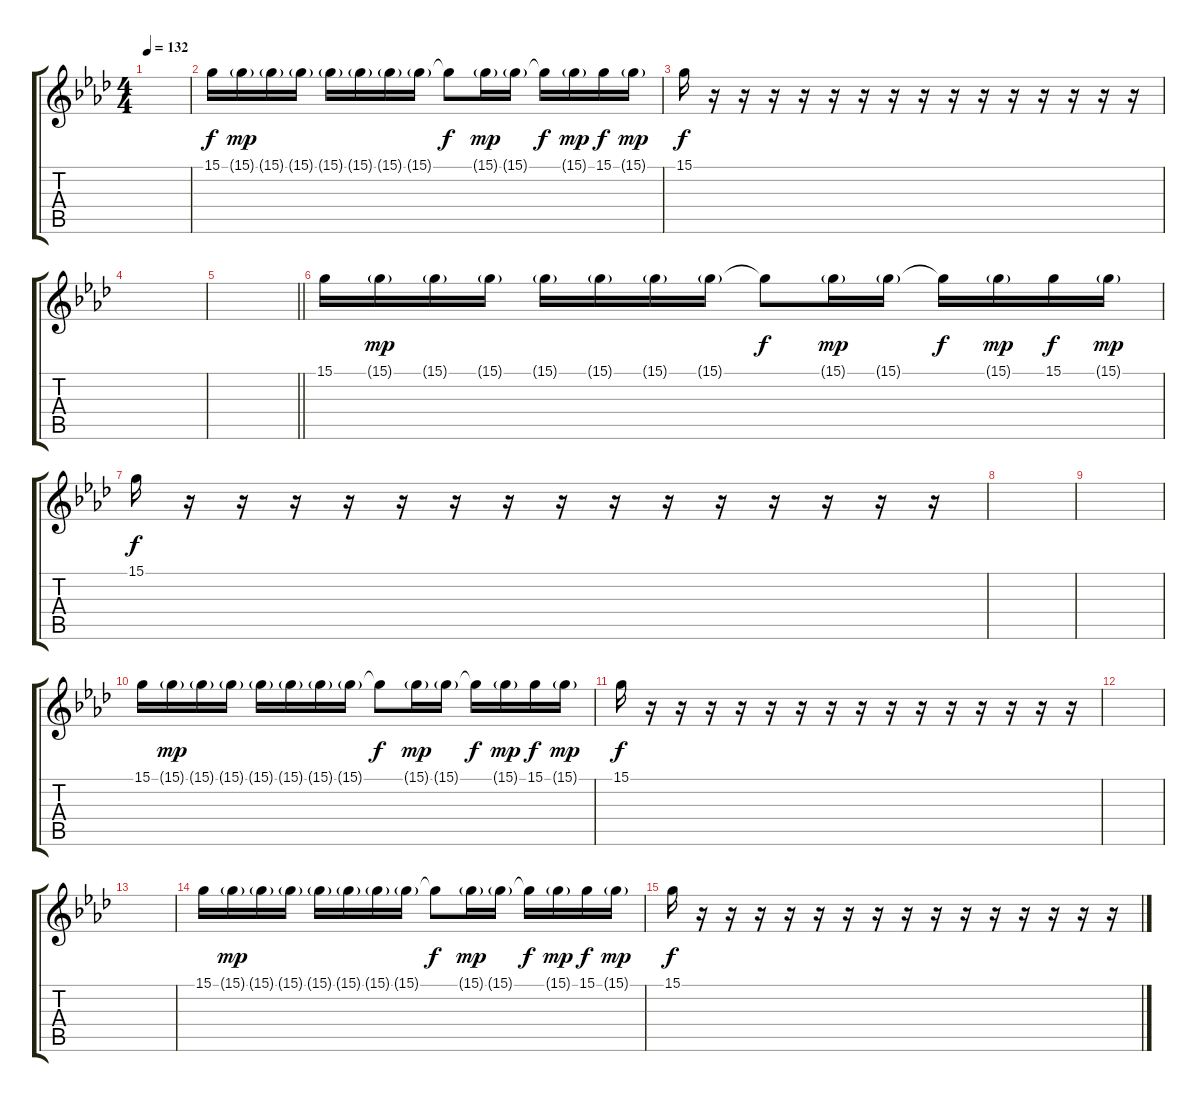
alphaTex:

\track "" {instrument electricpiano1}
\staff {score tabs}
\tuning (E4 B3 G3 D3 A2 D2) {hide}
\ts (4 4)
\tempo 132
\clef g2
\ks fminor
|
15.1.16 15.1{g}.16{dy mp} 15.1{g}.16 15.1{g}.16 15.1{g}.16 15.1{g}.16 15.1{g}.16 15.1{g}.16 15.1{t}.8{dy f} 15.1{g}.16{dy mp} 15.1{g}.16 15.1{t}.16{dy f} 15.1{g}.16{dy mp} 15.1.16{dy f} 15.1{g}.16{dy mp} |
15.1.16{dy f} r.16 r.16 r.16 r.16 r.16 r.16 r.16 r.16 r.16 r.16 r.16 r.16 r.16 r.16 r.16 |
|
\barLineRight lightlight
|
15.1.16 15.1{g}.16{dy mp} 15.1{g}.16 15.1{g}.16 15.1{g}.16 15.1{g}.16 15.1{g}.16 15.1{g}.16 15.1{t}.8{dy f} 15.1{g}.16{dy mp} 15.1{g}.16 15.1{t}.16{dy f} 15.1{g}.16{dy mp} 15.1.16{dy f} 15.1{g}.16{dy mp} |
15.1.16{dy f} r.16 r.16 r.16 r.16 r.16 r.16 r.16 r.16 r.16 r.16 r.16 r.16 r.16 r.16 r.16 |
|
|
15.1.16 15.1{g}.16{dy mp} 15.1{g}.16 15.1{g}.16 15.1{g}.16 15.1{g}.16 15.1{g}.16 15.1{g}.16 15.1{t}.8{dy f} 15.1{g}.16{dy mp} 15.1{g}.16 15.1{t}.16{dy f} 15.1{g}.16{dy mp} 15.1.16{dy f} 15.1{g}.16{dy mp} |
15.1.16{dy f} r.16 r.16 r.16 r.16 r.16 r.16 r.16 r.16 r.16 r.16 r.16 r.16 r.16 r.16 r.16 |
|
|
15.1.16 15.1{g}.16{dy mp} 15.1{g}.16 15.1{g}.16 15.1{g}.16 15.1{g}.16 15.1{g}.16 15.1{g}.16 15.1{t}.8{dy f} 15.1{g}.16{dy mp} 15.1{g}.16 15.1{t}.16{dy f} 15.1{g}.16{dy mp} 15.1.16{dy f} 15.1{g}.16{dy mp} |
15.1.16{dy f} r.16 r.16 r.16 r.16 r.16 r.16 r.16 r.16 r.16 r.16 r.16 r.16 r.16 r.16 r.16
